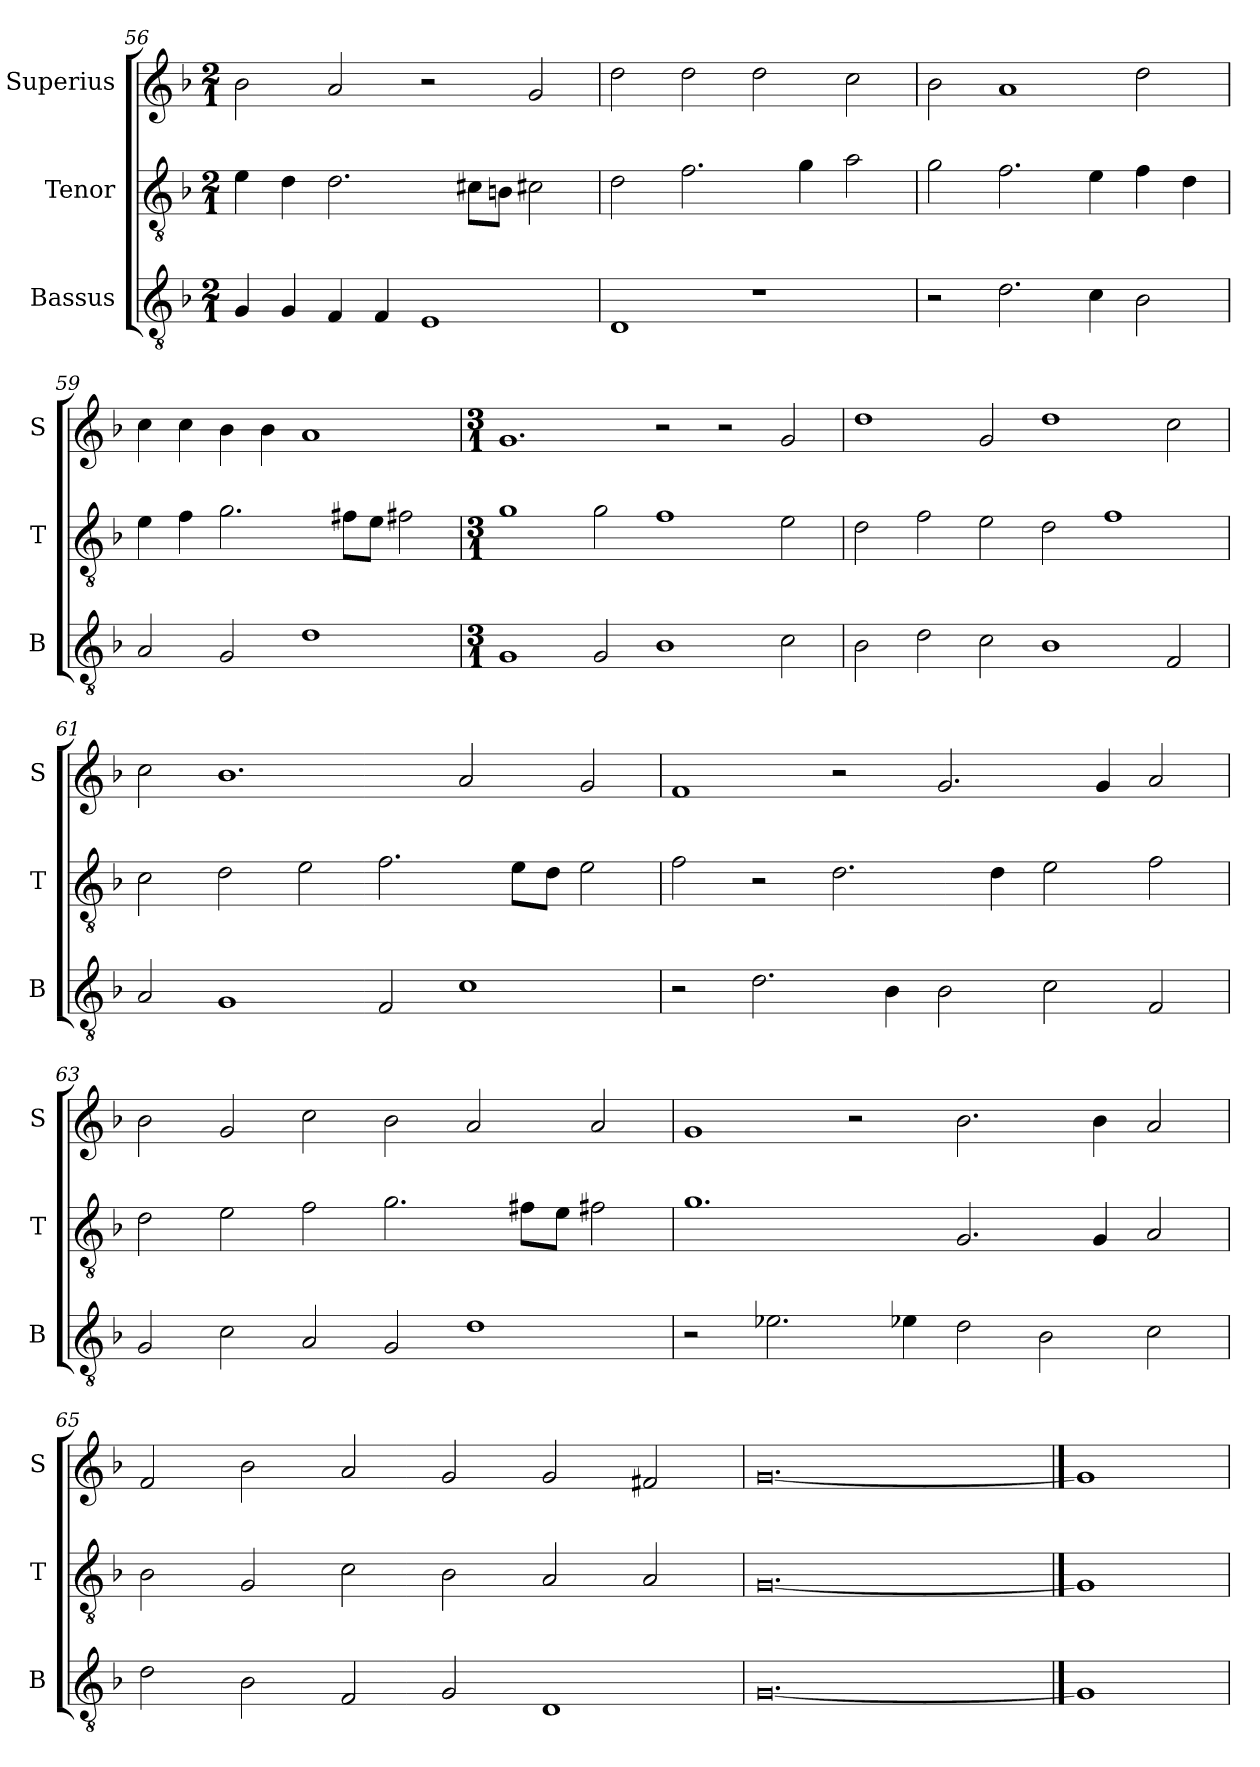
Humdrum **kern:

**kern	**kern	**kern
*part3	*part2	*part1
*staff3	*staff2	*staff1
*I"Bassus	*I"Tenor	*I"Superius
*I'B	*I'T	*I'S
*clefGv2	*clefGv2	*clefG2
*k[b-]	*k[b-]	*k[b-]
*F:	*F:	*F:
*M2/1	*M2/1	*M2/1
=56	=56	=56
4G	4e	2b-
4G	4d	.
4F	2.d	2a
4F	.	.
1E	.	2r
.	8c#XL	.
.	8BnJ	.
.	2c#X	2g
=57	=57	=57
1D	2d	2dd
.	2.f	2dd
1r	.	2dd
.	4g	.
.	2a	2cc
=58	=58	=58
2r	2g	2b-
2.d	2.f	1a
4c	4e	.
2B-	4f	2dd
.	4d	.
=59	=59	=59
2A	4e	4cc
.	4f	4cc
2G	2.g	4b-
.	.	4b-
1d	.	1a
.	8f#XL	.
.	8eJ	.
.	2f#X	.
=	=	=
*M3/1	*M3/1	*M3/1
1G	1g	1.g
2G	2g	.
1B-	1f	2r
.	.	2r
2c	2e	2g
=60	=60	=60
2B-	2d	1dd
2d	2f	.
2c	2e	2g
1B-	2d	1dd
.	1f	.
2F	.	2cc
=61	=61	=61
2A	2c	2cc
1G	2d	1.b-
.	2e	.
2F	2.f	.
1c	.	2a
.	8eL	.
.	8dJ	.
.	2e	2g
=62	=62	=62
2r	2f	1f
2.d	2r	.
.	2.d	2r
4B-	.	.
2B-	.	2.g
.	4d	.
2c	2e	.
.	.	4g
2F	2f	2a
=63	=63	=63
2G	2d	2b-
2c	2e	2g
2A	2f	2cc
2G	2.g	2b-
1d	.	2a
.	8f#XL	.
.	8eJ	.
.	2f#X	2a
=64	=64	=64
2r	1.g	1g
2.e-X	.	.
.	.	2r
4e-X	.	.
2d	2.G	2.b-
2B-	.	.
.	4G	4b-
2c	2A	2a
=65	=65	=65
2d	2B-	2f
2B-	2G	2b-
2F	2c	2a
2G	2B-	2g
1D	2A	2g
.	2A	2f#X
=66	=66	=66
[0.G	[0.G	[0.g
==67	==67	==67
1G]	1G]	1g]
=	=	=
*-	*-	*-
